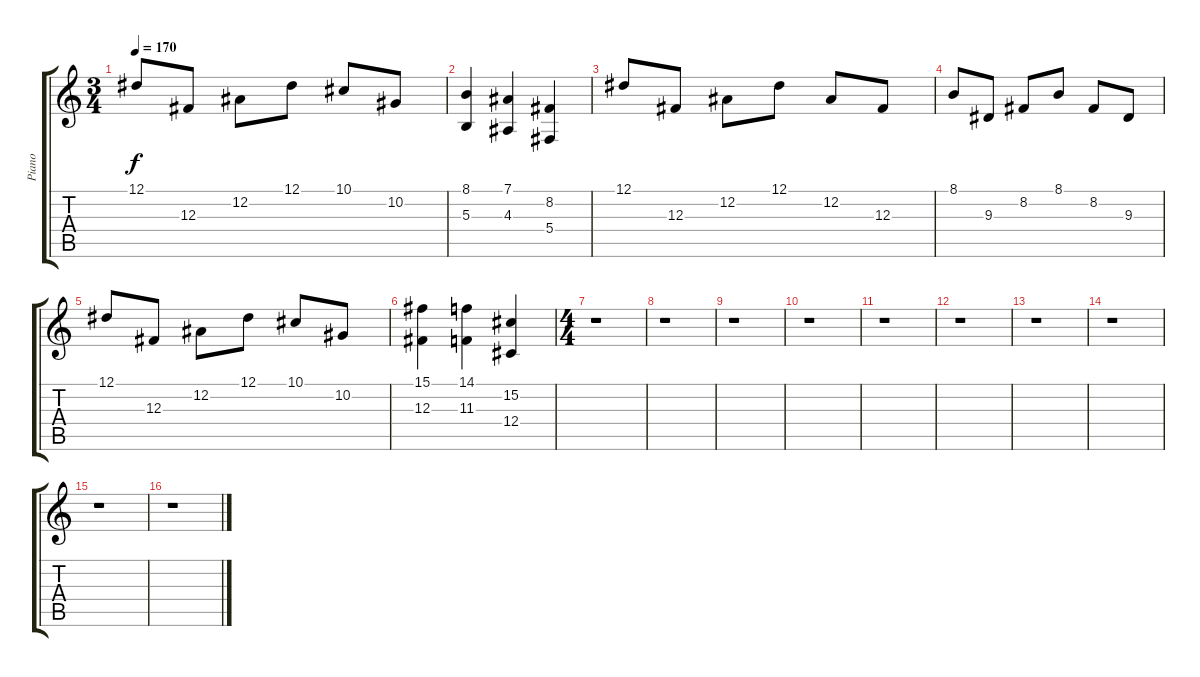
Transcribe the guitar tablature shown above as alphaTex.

\track ("Piano" "Piano") {instrument brightacousticpiano}
\staff {score tabs}
\tuning (Eb4 Bb3 Gb3 Db3 Ab2 Eb2) {hide}
\ts (3 4)
\tempo 170
\clef g2
\ks c
12.1.8{dy f} 12.3.8 12.2.8 12.1.8 10.1.8 10.2.8 |
(8.1 5.3).4 (7.1 4.3).4 (8.2 5.4).4 |
12.1.8 12.3.8 12.2.8 12.1.8 12.2.8 12.3.8 |
8.1.8 9.3.8 8.2.8 8.1.8 8.2.8 9.3.8 |
12.1.8 12.3.8 12.2.8 12.1.8 10.1.8 10.2.8 |
(15.1 12.3).4 (14.1 11.3).4 (15.2 12.4).4 |
\ts (4 4)
\section ("" "")
r.1 |
r.1 |
r.1 |
r.1 |
r.1 |
r.1 |
r.1 |
r.1 |
r.1 |
r.1
